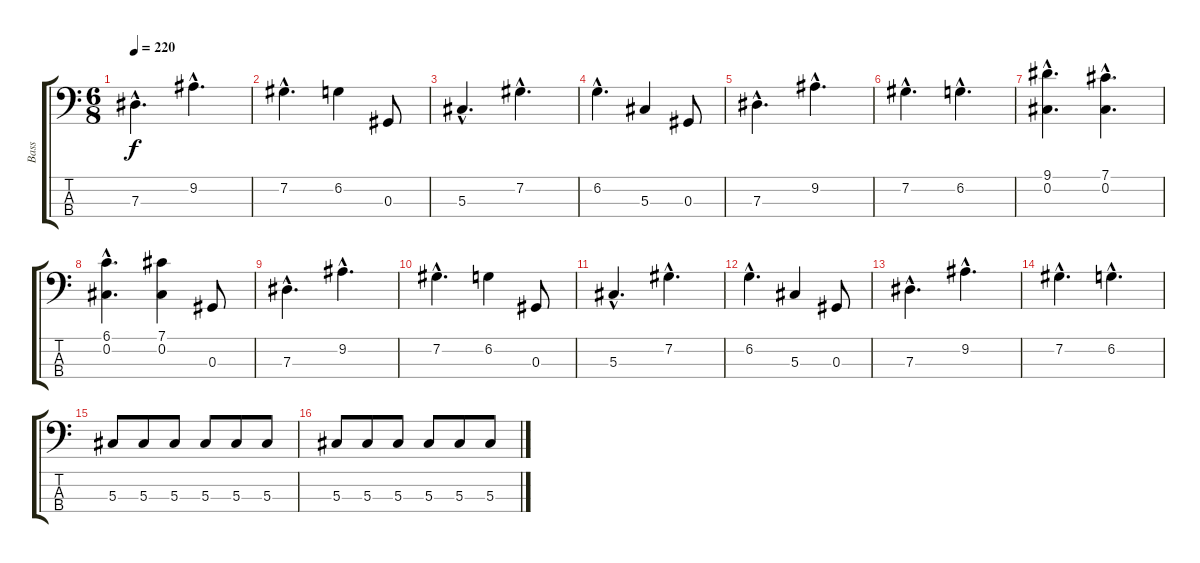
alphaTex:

\track ("Bass" "Bass") {instrument electricbasspick}
\staff {score tabs}
\tuning (Gb2 Db2 Ab1 Eb1) {hide}
\ts (6 8)
\tempo 220
\clef f4
\ks c
7.3{hac}.4{d dy f} 9.2{hac}.4{d} |
7.2{hac}.4{d} 6.2.4 0.3.8 |
5.3{hac}.4{d} 7.2{hac}.4{d} |
6.2{hac}.4{d} 5.3.4 0.3.8 |
7.3{hac}.4{d} 9.2{hac}.4{d} |
7.2{hac}.4{d} 6.2{hac}.4{d} |
(9.1{hac} 0.2{hac}).4{d} (7.1{hac} 0.2{hac}).4{d} |
(6.1{hac} 0.2{hac}).4{d} (7.1 0.2).4 0.3.8 |
7.3{hac}.4{d} 9.2{hac}.4{d} |
7.2{hac}.4{d} 6.2.4 0.3.8 |
5.3{hac}.4{d} 7.2{hac}.4{d} |
6.2{hac}.4{d} 5.3.4 0.3.8 |
7.3{hac}.4{d} 9.2{hac}.4{d} |
7.2{hac}.4{d} 6.2{hac}.4{d} |
5.3.8{volume 16} 5.3.8 5.3.8 5.3.8 5.3.8 5.3.8 |
5.3.8 5.3.8 5.3.8 5.3.8 5.3.8 5.3.8
